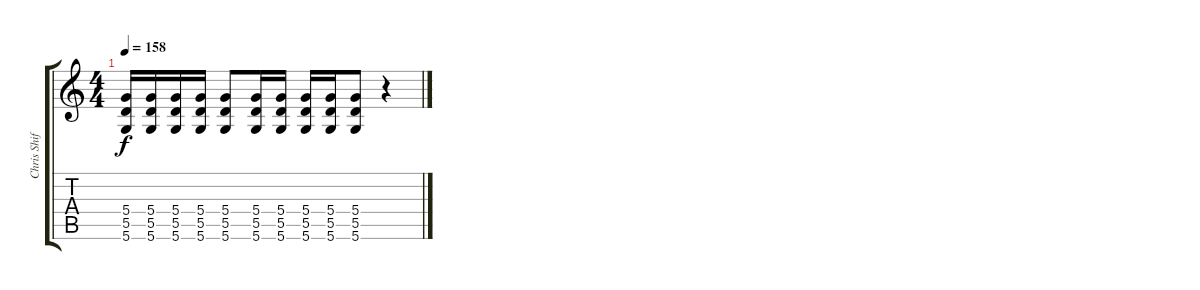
\track ("Chris Shiflet (Guitar)" "Chris Shif") {instrument overdrivenguitar}
\staff {score tabs}
\tuning (E4 B3 G3 D3 A2 D2) {hide}
\ts (4 4)
\tempo 158
\clef g2
\ks c
(5.4 5.5 5.6).16{dy f} (5.4 5.5 5.6).16 (5.4 5.5 5.6).16 (5.4 5.5 5.6).16 (5.4 5.5 5.6).8 (5.4 5.5 5.6).16 (5.4 5.5 5.6).16 (5.4 5.5 5.6).16 (5.4 5.5 5.6).16 (5.4 5.5 5.6).8 r.4
